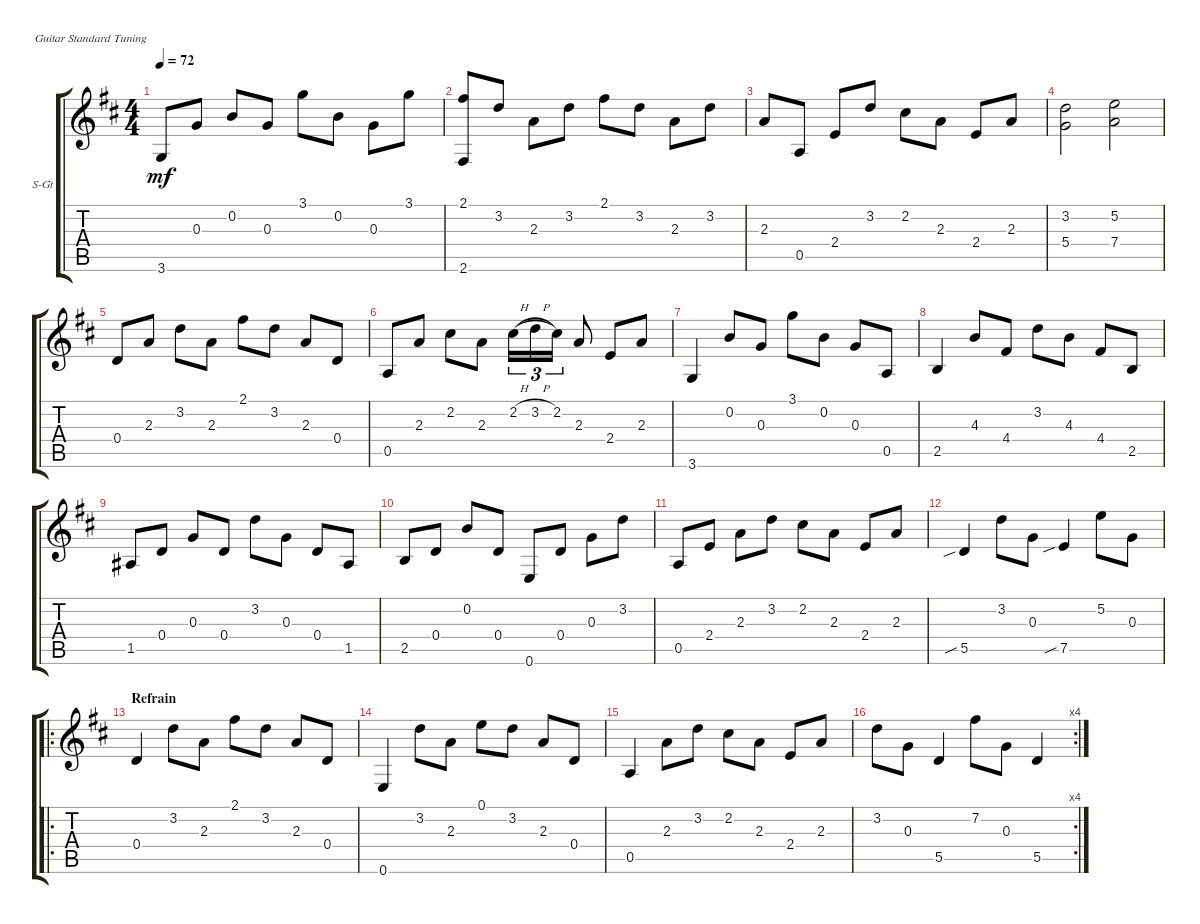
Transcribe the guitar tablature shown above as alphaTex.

\defaultSystemsLayout 4
\bracketExtendMode groupsimilarinstruments
\firstSystemTrackNameOrientation horizontal
\otherSystemsTrackNameOrientation horizontal
\track ("Clean" "S-Gt") {instrument acousticguitarsteel}
\staff {score tabs}
\tuning (E4 B3 G3 D3 A2 E2)
\ts (4 4)
\tempo 72
\clef g2
\ks d
3.6.8{dy mf} 0.3.8 0.2.8 0.3.8 3.1.8 0.2.8 0.3.8 3.1.8 |
(2.1 2.6).8 3.2.8 2.3.8 3.2.8 2.1.8 3.2.8 2.3.8 3.2.8 |
2.3.8 0.5.8 2.4.8 3.2.8 2.2.8 2.3.8 2.4.8 2.3.8 |
(5.4 3.2).2 (7.4 5.2).2 |
0.4.8 2.3.8 3.2.8 2.3.8 2.1.8 3.2.8 2.3.8 0.4.8 |
0.5.8 2.3.8 2.2.8 2.3.8 2.2{h}.16{tu (3 2) legatoorigin} 3.2{h}.16{tu (3 2) legatoorigin} 2.2.16{tu (3 2)} 2.3.8 2.4.8 2.3.8 |
3.6.4 0.2.8 0.3.8 3.1.8 0.2.8 0.3.8 0.5.8 |
2.5.4 4.3.8 4.4.8 3.2.8 4.3.8 4.4.8 2.5.8 |
1.5.8 0.4.8 0.3.8 0.4.8 3.2.8 0.3.8 0.4.8 1.5.8 |
2.5.8 0.4.8 0.2.8 0.4.8 0.6.8 0.4.8 0.3.8 3.2.8 |
0.5.8 2.4.8 2.3.8 3.2.8 2.2.8 2.3.8 2.4.8 2.3.8 |
5.5{sib}.4 3.2.8 0.3.8 7.5{sib}.4 5.2.8 0.3.8 |
\ro
\section ("" "Refrain")
0.4.4 3.2.8 2.3.8 2.1.8 3.2.8 2.3.8 0.4.8 |
0.6.4 3.2.8 2.3.8 0.1.8 3.2.8 2.3.8 0.4.8 |
0.5.4 2.3.8 3.2.8 2.2.8 2.3.8 2.4.8 2.3.8 |
\rc 4
3.2.8 0.3.8 5.5.4 7.2.8 0.3.8 5.5.4
